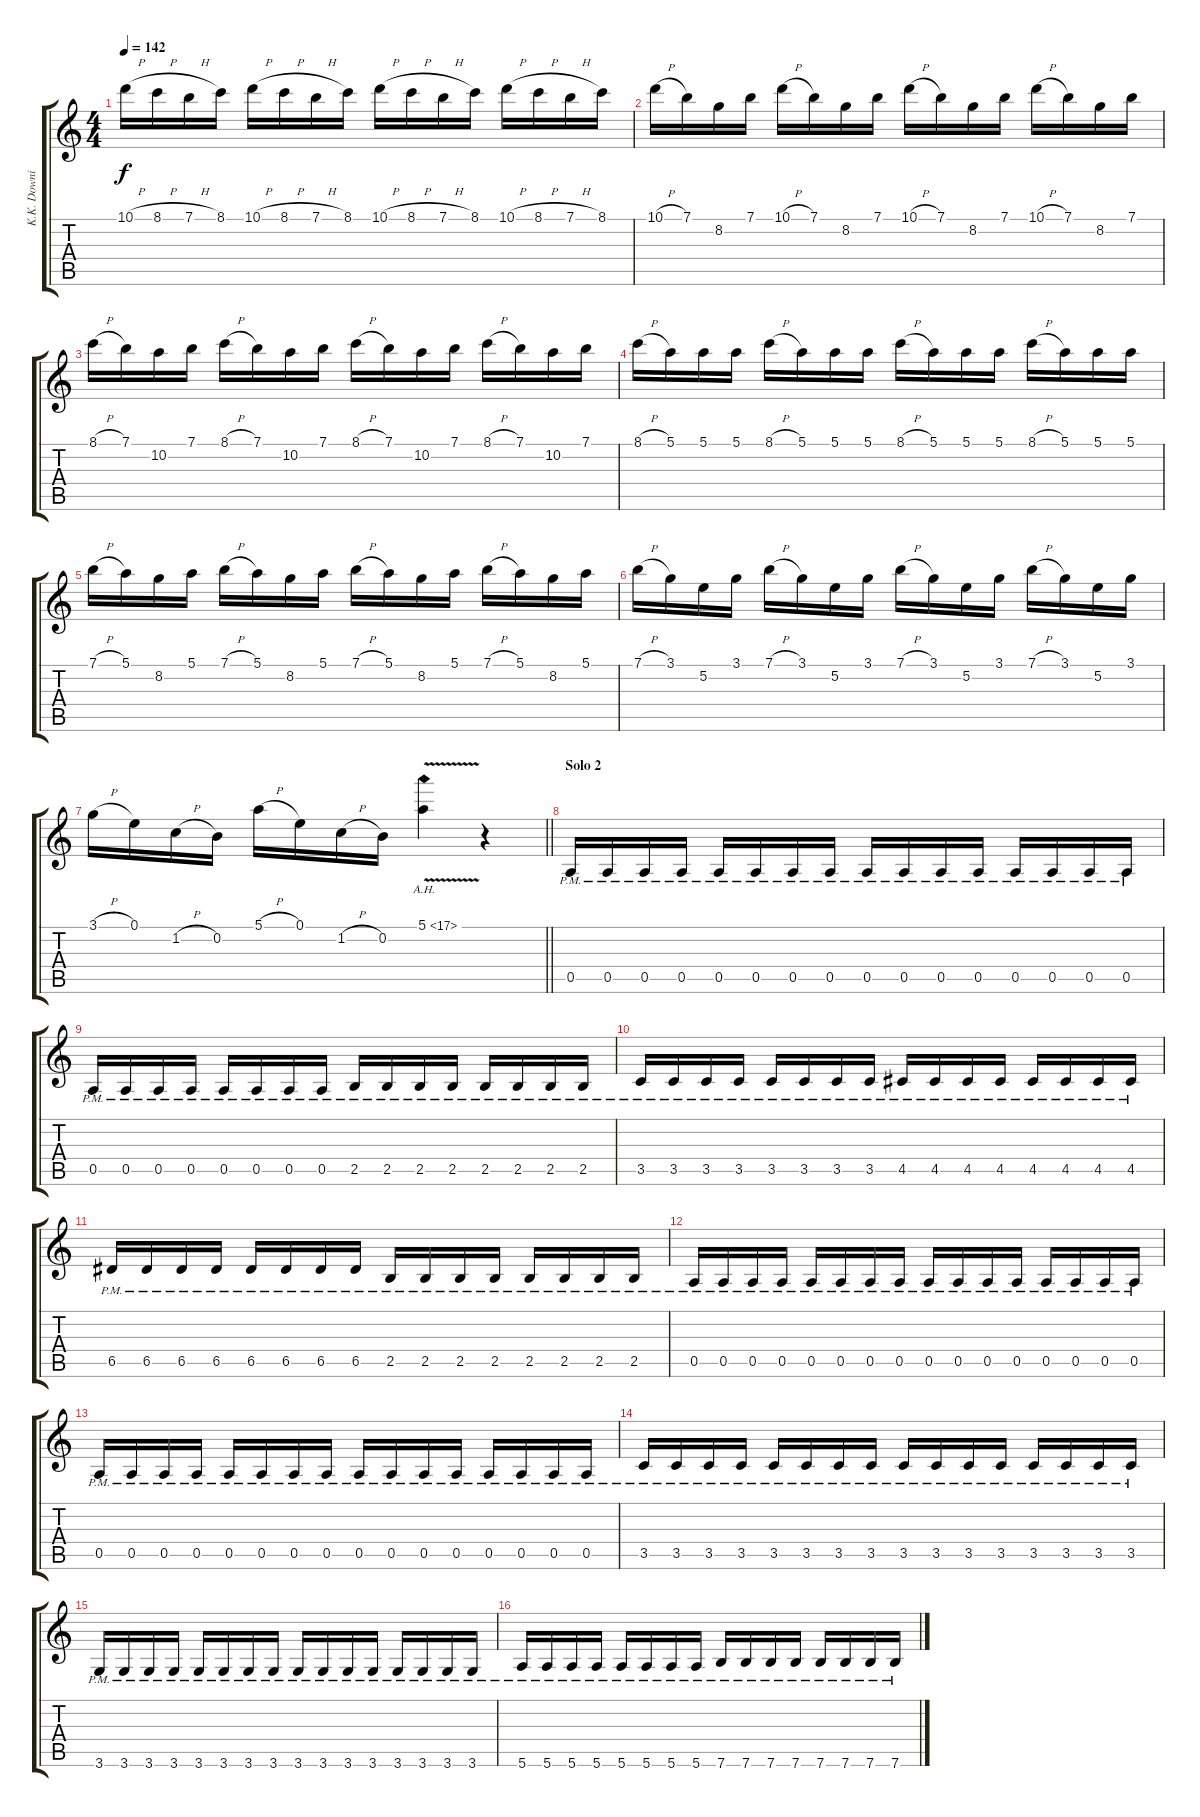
\track ("K.K. Downing" "K.K. Downi") {instrument distortionguitar}
\staff {score tabs}
\tuning (E4 B3 G3 D3 A2 E2) {hide}
\ts (4 4)
\tempo 142
\clef g2
\ks c
10.1{h}.16{dy f} 8.1{h}.16 7.1{h}.16 8.1.16 10.1{h}.16 8.1{h}.16 7.1{h}.16 8.1.16 10.1{h}.16 8.1{h}.16 7.1{h}.16 8.1.16 10.1{h}.16 8.1{h}.16 7.1{h}.16 8.1.16 |
10.1{h}.16 7.1.16 8.2.16 7.1.16 10.1{h}.16 7.1.16 8.2.16 7.1.16 10.1{h}.16 7.1.16 8.2.16 7.1.16 10.1{h}.16 7.1.16 8.2.16 7.1.16 |
8.1{h}.16 7.1.16 10.2.16 7.1.16 8.1{h}.16 7.1.16 10.2.16 7.1.16 8.1{h}.16 7.1.16 10.2.16 7.1.16 8.1{h}.16 7.1.16 10.2.16 7.1.16 |
8.1{h}.16 5.1.16 5.1.16 5.1.16 8.1{h}.16 5.1.16 5.1.16 5.1.16 8.1{h}.16 5.1.16 5.1.16 5.1.16 8.1{h}.16 5.1.16 5.1.16 5.1.16 |
7.1{h}.16 5.1.16 8.2.16 5.1.16 7.1{h}.16 5.1.16 8.2.16 5.1.16 7.1{h}.16 5.1.16 8.2.16 5.1.16 7.1{h}.16 5.1.16 8.2.16 5.1.16 |
7.1{h}.16 3.1.16 5.2.16 3.1.16 7.1{h}.16 3.1.16 5.2.16 3.1.16 7.1{h}.16 3.1.16 5.2.16 3.1.16 7.1{h}.16 3.1.16 5.2.16 3.1.16 |
\barLineRight lightlight
3.1{h}.16 0.1.16 1.2{h}.16 0.2.16 5.1{h}.16 0.1.16 1.2{h}.16 0.2.16 5.1{ah 12 v}.4 r.4 |
\section ("" "Solo 2")
0.5{pm}.16 0.5{pm}.16{beam merge} 0.5{pm}.16 0.5{pm}.16 0.5{pm}.16 0.5{pm}.16{beam merge} 0.5{pm}.16 0.5{pm}.16 0.5{pm}.16 0.5{pm}.16{beam merge} 0.5{pm}.16 0.5{pm}.16 0.5{pm}.16 0.5{pm}.16{beam merge} 0.5{pm}.16 0.5{pm}.16 |
0.5{pm}.16 0.5{pm}.16{beam merge} 0.5{pm}.16 0.5{pm}.16 0.5{pm}.16 0.5{pm}.16{beam merge} 0.5{pm}.16 0.5{pm}.16 2.5{pm}.16 2.5{pm}.16{beam merge} 2.5{pm}.16 2.5{pm}.16 2.5{pm}.16 2.5{pm}.16{beam merge} 2.5{pm}.16 2.5{pm}.16 |
3.5{pm}.16 3.5{pm}.16{beam merge} 3.5{pm}.16 3.5{pm}.16 3.5{pm}.16 3.5{pm}.16{beam merge} 3.5{pm}.16 3.5{pm}.16 4.5{pm}.16 4.5{pm}.16{beam merge} 4.5{pm}.16 4.5{pm}.16 4.5{pm}.16 4.5{pm}.16{beam merge} 4.5{pm}.16 4.5{pm}.16 |
6.5{pm}.16 6.5{pm}.16{beam merge} 6.5{pm}.16 6.5{pm}.16 6.5{pm}.16 6.5{pm}.16{beam merge} 6.5{pm}.16 6.5{pm}.16 2.5{pm}.16 2.5{pm}.16{beam merge} 2.5{pm}.16 2.5{pm}.16 2.5{pm}.16 2.5{pm}.16{beam merge} 2.5{pm}.16 2.5{pm}.16 |
0.5{pm}.16 0.5{pm}.16{beam merge} 0.5{pm}.16 0.5{pm}.16 0.5{pm}.16 0.5{pm}.16{beam merge} 0.5{pm}.16 0.5{pm}.16 0.5{pm}.16 0.5{pm}.16{beam merge} 0.5{pm}.16 0.5{pm}.16 0.5{pm}.16 0.5{pm}.16{beam merge} 0.5{pm}.16 0.5{pm}.16 |
0.5{pm}.16 0.5{pm}.16{beam merge} 0.5{pm}.16 0.5{pm}.16 0.5{pm}.16 0.5{pm}.16{beam merge} 0.5{pm}.16 0.5{pm}.16 0.5{pm}.16 0.5{pm}.16{beam merge} 0.5{pm}.16 0.5{pm}.16 0.5{pm}.16 0.5{pm}.16{beam merge} 0.5{pm}.16 0.5{pm}.16 |
3.5{pm}.16 3.5{pm}.16{beam merge} 3.5{pm}.16 3.5{pm}.16 3.5{pm}.16 3.5{pm}.16{beam merge} 3.5{pm}.16 3.5{pm}.16 3.5{pm}.16 3.5{pm}.16{beam merge} 3.5{pm}.16 3.5{pm}.16 3.5{pm}.16 3.5{pm}.16{beam merge} 3.5{pm}.16 3.5{pm}.16 |
3.6{pm}.16 3.6{pm}.16{beam merge} 3.6{pm}.16 3.6{pm}.16 3.6{pm}.16 3.6{pm}.16{beam merge} 3.6{pm}.16 3.6{pm}.16 3.6{pm}.16 3.6{pm}.16 3.6{pm}.16 3.6{pm}.16 3.6{pm}.16 3.6{pm}.16 3.6{pm}.16 3.6{pm}.16 |
5.6{pm}.16 5.6{pm}.16{beam merge} 5.6{pm}.16 5.6{pm}.16 5.6{pm}.16 5.6{pm}.16{beam merge} 5.6{pm}.16 5.6{pm}.16 7.6{pm}.16 7.6{pm}.16{beam merge} 7.6{pm}.16 7.6{pm}.16 7.6{pm}.16 7.6{pm}.16{beam merge} 7.6{pm}.16 7.6{pm}.16
